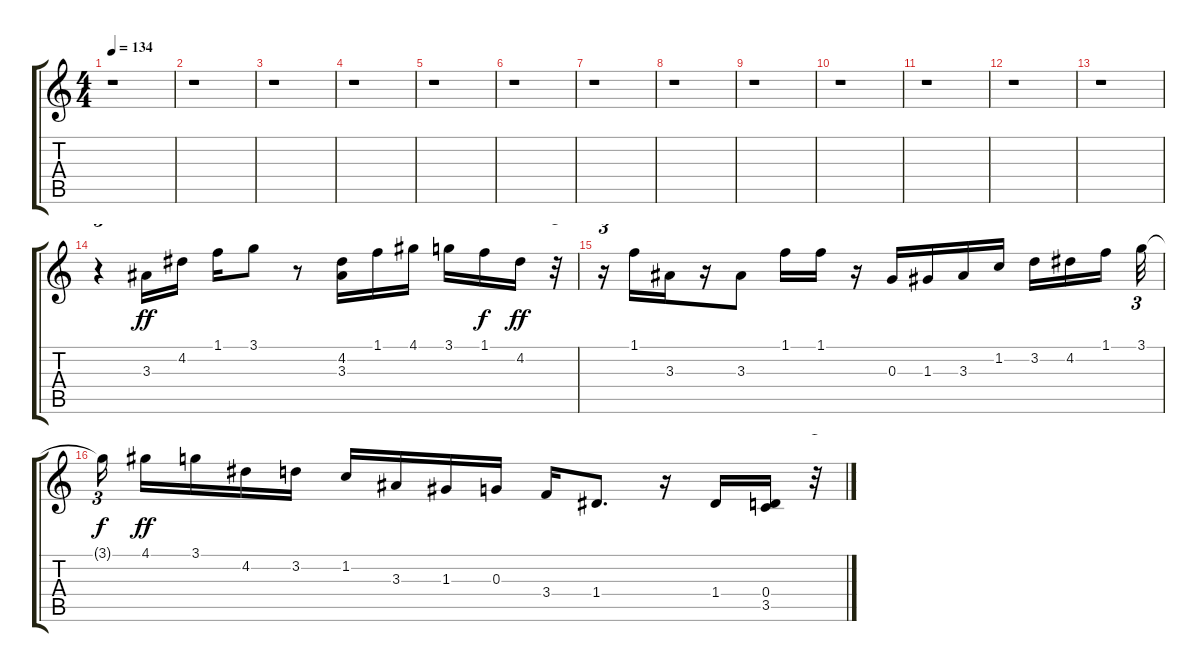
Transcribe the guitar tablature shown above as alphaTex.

\track "" {instrument acousticguitarnylon}
\staff {score tabs}
\tuning (E4 B3 G3 D3 A2 E2) {hide}
\ts (4 4)
\tempo 134
\clef g2
\ks c
r.1{dy f} |
r.1 |
r.1 |
r.1 |
r.1 |
r.1 |
r.1 |
r.1 |
r.1 |
r.1 |
r.1 |
r.1 |
r.1 |
r.4{tu (3 2)} 3.3.16{dy ff} 4.2.16 1.1.16 3.1.8 r.8 (4.2 3.3).16 1.1.16 4.1.16 3.1.16 1.1.16{dy f} 4.2.16{dy ff} r.32{tu (3 2)} |
r.16{tu (3 2)} 1.1.16 3.3.16 r.16 3.3.8 1.1.16 1.1.16 r.16 0.3.16 1.3.16 3.3.16 1.2.16 3.2.16 4.2.16 1.1.16{beam splitsecondary} 3.1.32{tu (3 2)} |
3.1{t}.16{tu (3 2) dy f beam splitsecondary} 4.1.16{dy ff} 3.1.16 4.2.16 3.2.16 1.2.16 3.3.16 1.3.16 0.3.16 3.4.16 1.4.8{d} r.16 1.4.16 (0.4 3.5).16 r.32{tu (3 2)}
